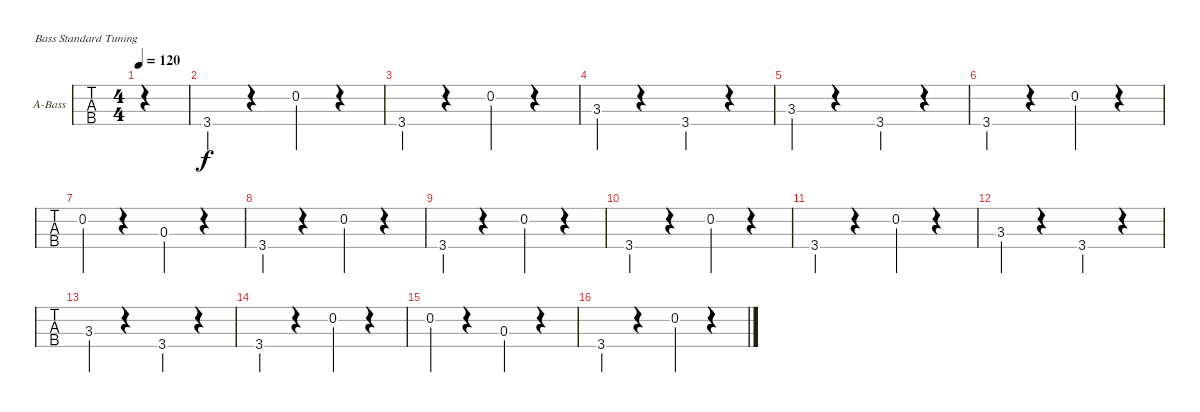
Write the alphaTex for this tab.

\bracketExtendMode groupsimilarinstruments
\multiBarRest
\firstSystemTrackNameOrientation horizontal
\otherSystemsTrackNameOrientation horizontal
\track ("Acoustic Bass" "A-Bass") {instrument acousticbass}
\staff {tabs}
\tuning (G2 D2 A1 E1)
\ts (4 4)
\tempo 120
\clef f4
\ks g
|
3.4.4 r.4 0.2.4 r.4 |
3.4.4 r.4 0.2.4 r.4 |
3.3.4 r.4 3.4.4 r.4 |
3.3.4 r.4 3.4.4 r.4 |
3.4.4 r.4 0.2.4 r.4 |
0.2.4 r.4 0.3.4 r.4 |
3.4.4 r.4 0.2.4 r.4 |
3.4.4 r.4 0.2.4 r.4 |
3.4.4 r.4 0.2.4 r.4 |
3.4.4 r.4 0.2.4 r.4 |
3.3.4 r.4 3.4.4 r.4 |
3.3.4 r.4 3.4.4 r.4 |
3.4.4 r.4 0.2.4 r.4 |
0.2.4 r.4 0.3.4 r.4 |
3.4.4 r.4 0.2.4 r.4
